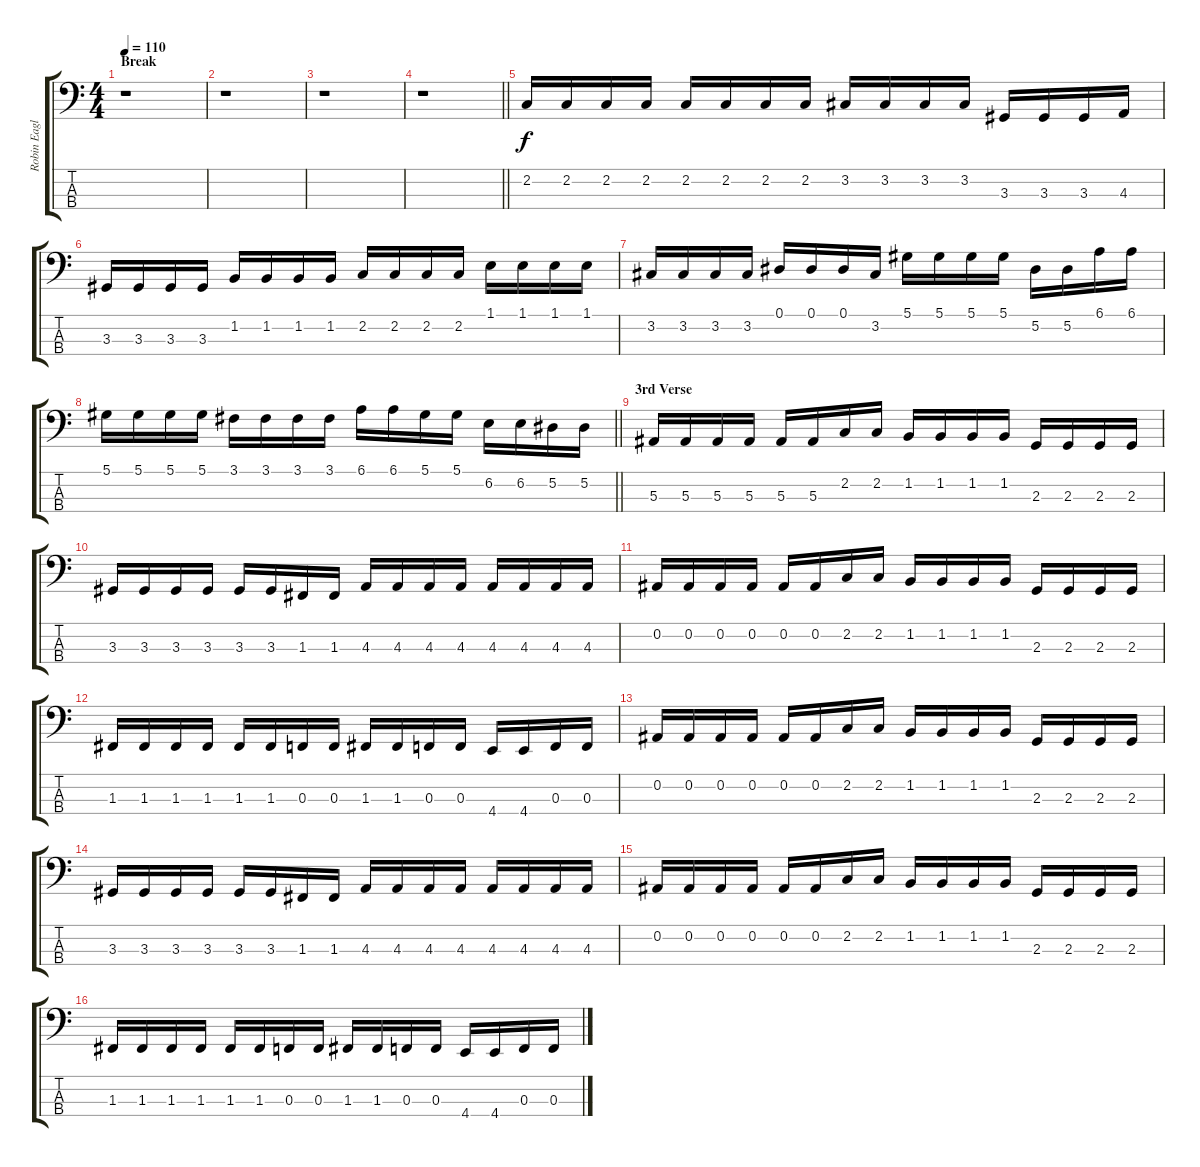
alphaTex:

\track ("Robin Eaglestone" "Robin Eagl") {instrument electricbasspick}
\staff {score tabs}
\tuning (Eb2 Bb1 F1 C1) {hide}
\ts (4 4)
\section ("" "Break")
\tempo 110
\clef f4
\ks c
r.1{dy f} |
r.1 |
r.1 |
\barLineRight lightlight
r.1 |
2.2.16 2.2.16 2.2.16 2.2.16 2.2.16 2.2.16 2.2.16 2.2.16 3.2.16 3.2.16 3.2.16 3.2.16 3.3.16 3.3.16 3.3.16 4.3.16 |
3.3.16 3.3.16 3.3.16 3.3.16 1.2.16 1.2.16 1.2.16 1.2.16 2.2.16 2.2.16 2.2.16 2.2.16 1.1.16 1.1.16 1.1.16 1.1.16 |
3.2.16 3.2.16 3.2.16 3.2.16 0.1.16 0.1.16 0.1.16 3.2.16 5.1.16 5.1.16 5.1.16 5.1.16 5.2.16 5.2.16 6.1.16 6.1.16 |
\barLineRight lightlight
5.1.16 5.1.16 5.1.16 5.1.16 3.1.16 3.1.16 3.1.16 3.1.16 6.1.16 6.1.16 5.1.16 5.1.16 6.2.16 6.2.16 5.2.16 5.2.16 |
\section ("" "3rd Verse")
5.3.16 5.3.16 5.3.16 5.3.16 5.3.16 5.3.16 2.2.16 2.2.16 1.2.16 1.2.16 1.2.16 1.2.16 2.3.16 2.3.16 2.3.16 2.3.16 |
3.3.16 3.3.16 3.3.16 3.3.16 3.3.16 3.3.16 1.3.16 1.3.16 4.3.16 4.3.16 4.3.16 4.3.16 4.3.16 4.3.16 4.3.16 4.3.16 |
0.2.16 0.2.16 0.2.16 0.2.16 0.2.16 0.2.16 2.2.16 2.2.16 1.2.16 1.2.16 1.2.16 1.2.16 2.3.16 2.3.16 2.3.16 2.3.16 |
1.3.16 1.3.16 1.3.16 1.3.16 1.3.16 1.3.16 0.3.16 0.3.16 1.3.16 1.3.16 0.3.16 0.3.16 4.4.16 4.4.16 0.3.16 0.3.16 |
0.2.16 0.2.16 0.2.16 0.2.16 0.2.16 0.2.16 2.2.16 2.2.16 1.2.16 1.2.16 1.2.16 1.2.16 2.3.16 2.3.16 2.3.16 2.3.16 |
3.3.16 3.3.16 3.3.16 3.3.16 3.3.16 3.3.16 1.3.16 1.3.16 4.3.16 4.3.16 4.3.16 4.3.16 4.3.16 4.3.16 4.3.16 4.3.16 |
0.2.16 0.2.16 0.2.16 0.2.16 0.2.16 0.2.16 2.2.16 2.2.16 1.2.16 1.2.16 1.2.16 1.2.16 2.3.16 2.3.16 2.3.16 2.3.16 |
1.3.16 1.3.16 1.3.16 1.3.16 1.3.16 1.3.16 0.3.16 0.3.16 1.3.16 1.3.16 0.3.16 0.3.16 4.4.16 4.4.16 0.3.16 0.3.16
